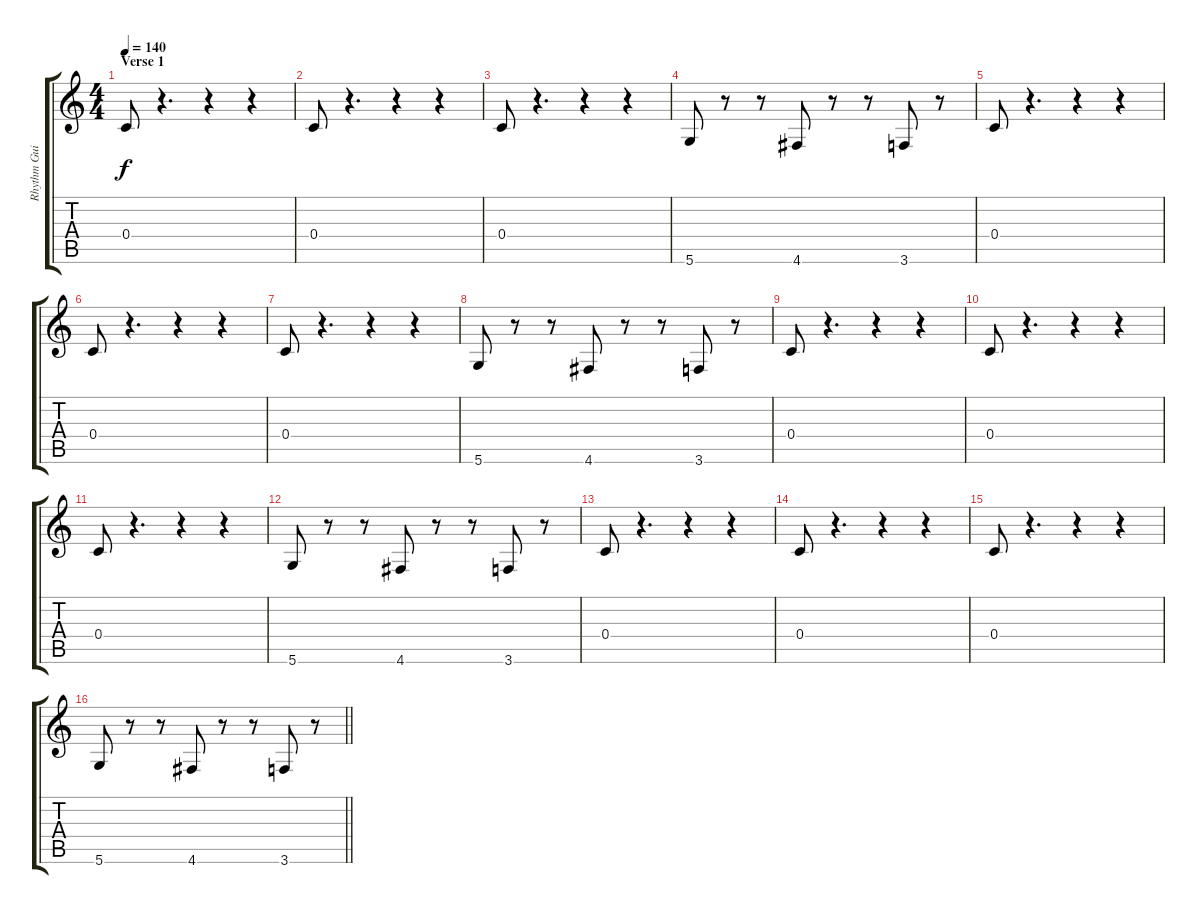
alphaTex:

\track ("Rhythm Guitar (Mille)" "Rhythm Gui") {instrument distortionguitar}
\staff {score tabs}
\tuning (D4 A3 F3 C3 G2 D2) {hide}
\ts (4 4)
\section ("" "Verse 1")
\tempo 140
\clef g2
\ks c
0.4.8{dy f} r.4{d} r.4 r.4 |
0.4.8 r.4{d} r.4 r.4 |
0.4.8 r.4{d} r.4 r.4 |
5.6.8 r.8 r.8 4.6.8 r.8 r.8 3.6.8 r.8 |
0.4.8 r.4{d} r.4 r.4 |
0.4.8 r.4{d} r.4 r.4 |
0.4.8 r.4{d} r.4 r.4 |
5.6.8 r.8 r.8 4.6.8 r.8 r.8 3.6.8 r.8 |
0.4.8 r.4{d} r.4 r.4 |
0.4.8 r.4{d} r.4 r.4 |
0.4.8 r.4{d} r.4 r.4 |
5.6.8 r.8 r.8 4.6.8 r.8 r.8 3.6.8 r.8 |
0.4.8 r.4{d} r.4 r.4 |
0.4.8 r.4{d} r.4 r.4 |
0.4.8 r.4{d} r.4 r.4 |
\barLineRight lightlight
5.6.8 r.8 r.8 4.6.8 r.8 r.8 3.6.8 r.8
